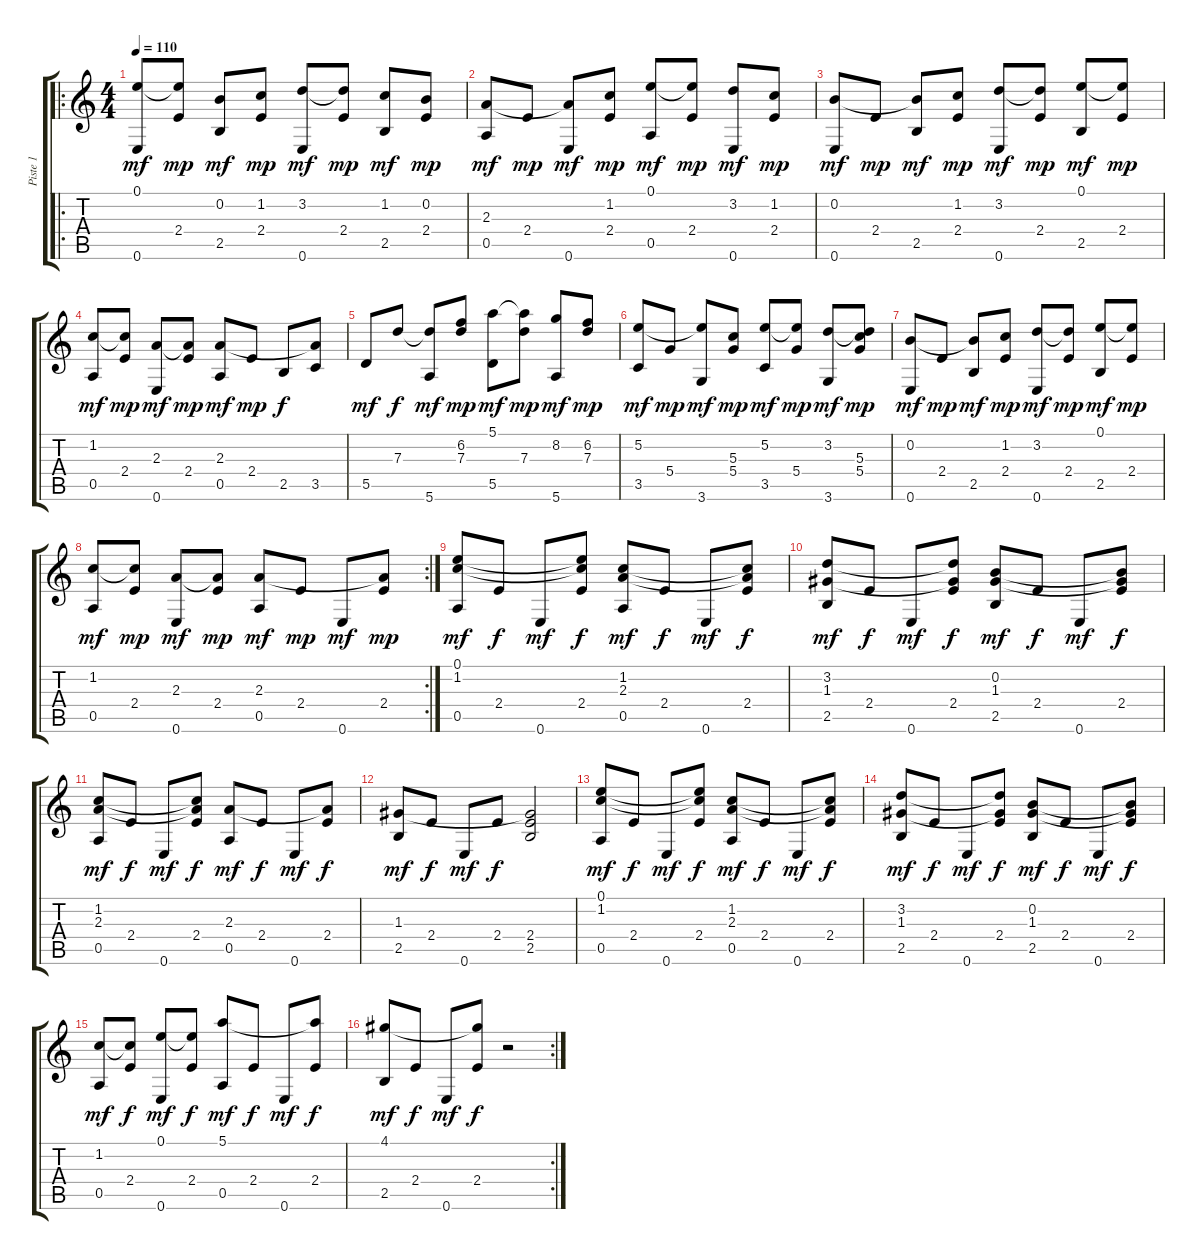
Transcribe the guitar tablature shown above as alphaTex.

\track ("Piste 1" "Piste 1") {instrument acousticguitarnylon}
\staff {score tabs}
\tuning (E4 B3 G3 D3 A2 E2) {hide}
\ro
\ts (4 4)
\tempo 110
\clef g2
\ks c
(0.1 0.6).8{dy mf instrument acousticguitarnylon} (0.1{t} 2.4).8{dy mp} (0.2 2.5).8{dy mf} (1.2 2.4).8{dy mp} (3.2 0.6).8{dy mf} (3.2{t} 2.4).8{dy mp} (1.2 2.5).8{dy mf} (0.2 2.4).8{dy mp} |
(2.3 0.5).8{dy mf} 2.4.8{dy mp} (2.3{t} 0.6).8{dy mf} (1.2 2.4).8{dy mp} (0.1 0.5).8{dy mf} (0.1{t} 2.4).8{dy mp} (3.2 0.6).8{dy mf} (1.2 2.4).8{dy mp} |
(0.2 0.6).8{dy mf} 2.4.8{dy mp} (0.2{t} 2.5).8{dy mf} (1.2 2.4).8{dy mp} (3.2 0.6).8{dy mf} (3.2{t} 2.4).8{dy mp} (0.1 2.5).8{dy mf} (0.1{t} 2.4).8{dy mp} |
(1.2 0.5).8{dy mf} (1.2{t} 2.4).8{dy mp} (2.3 0.6).8{dy mf} (2.3{t} 2.4).8{dy mp} (2.3 0.5).8{dy mf} 2.4.8{dy mp} 2.5.8{dy f} (2.3{t} 3.5).8 |
5.5.8{dy mf} 7.3.8{dy f} (7.3{t} 5.6).8{dy mf} (6.2 7.3).8{dy mp} (5.1 5.5).8{dy mf} (5.1{t} 7.3).8{dy mp} (8.2 5.6).8{dy mf} (6.2 7.3).8{dy mp} |
(5.2 3.5).8{dy mf} 5.4.8{dy mp} (5.2{t} 3.6).8{dy mf} (5.3 5.4).8{dy mp} (5.2 3.5).8{dy mf} (5.2{t} 5.4).8{dy mp} (3.2 3.6).8{dy mf} (3.2{t} 5.3 5.4).8{dy mp} |
(0.2 0.6).8{dy mf} 2.4.8{dy mp} (0.2{t} 2.5).8{dy mf} (1.2 2.4).8{dy mp} (3.2 0.6).8{dy mf} (3.2{t} 2.4).8{dy mp} (0.1 2.5).8{dy mf} (0.1{t} 2.4).8{dy mp} |
\rc 2
(1.2 0.5).8{dy mf} (1.2{t} 2.4).8{dy mp} (2.3 0.6).8{dy mf} (2.3{t} 2.4).8{dy mp} (2.3 0.5).8{dy mf} 2.4.8{dy mp} 0.6.8{dy mf} (2.3{t} 2.4).8{dy mp} |
(0.1 1.2 0.5).8{dy mf} 2.4.8{dy f} 0.6.8{dy mf} (0.1{t} 1.2{t} 2.4).8{dy f} (1.2 2.3 0.5).8{dy mf} 2.4.8{dy f} 0.6.8{dy mf} (1.2{t} 2.3{t} 2.4).8{dy f} |
(3.2 1.3 2.5).8{dy mf} 2.4.8{dy f} 0.6.8{dy mf} (3.2{t} 1.3{t} 2.4).8{dy f} (0.2 1.3 2.5).8{dy mf} 2.4.8{dy f} 0.6.8{dy mf} (0.2{t} 1.3{t} 2.4).8{dy f} |
(1.2 2.3 0.5).8{dy mf} 2.4.8{dy f} 0.6.8{dy mf} (1.2{t} 2.3{t} 2.4).8{dy f} (2.3 0.5).8{dy mf} 2.4.8{dy f} 0.6.8{dy mf} (2.3{t} 2.4).8{dy f} |
(1.3 2.5).8{dy mf} 2.4.8{dy f} 0.6.8{dy mf} 2.4.8{dy f} (1.3{t} 2.4 2.5).2 |
(0.1 1.2 0.5).8{dy mf} 2.4.8{dy f} 0.6.8{dy mf} (0.1{t} 1.2{t} 2.4).8{dy f} (1.2 2.3 0.5).8{dy mf} 2.4.8{dy f} 0.6.8{dy mf} (1.2{t} 2.3{t} 2.4).8{dy f} |
(3.2 1.3 2.5).8{dy mf} 2.4.8{dy f} 0.6.8{dy mf} (3.2{t} 1.3{t} 2.4).8{dy f} (0.2 1.3 2.5).8{dy mf} 2.4.8{dy f} 0.6.8{dy mf} (0.2{t} 1.3{t} 2.4).8{dy f} |
(1.2 0.5).8{dy mf} (1.2{t} 2.4).8{dy f} (0.1 0.6).8{dy mf} (0.1{t} 2.4).8{dy f} (5.1 0.5).8{dy mf} 2.4.8{dy f} 0.6.8{dy mf} (5.1{t} 2.4).8{dy f} |
\rc 2
(4.1 2.5).8{dy mf} 2.4.8{dy f} 0.6.8{dy mf} (4.1{t} 2.4).8{dy f} r.2
